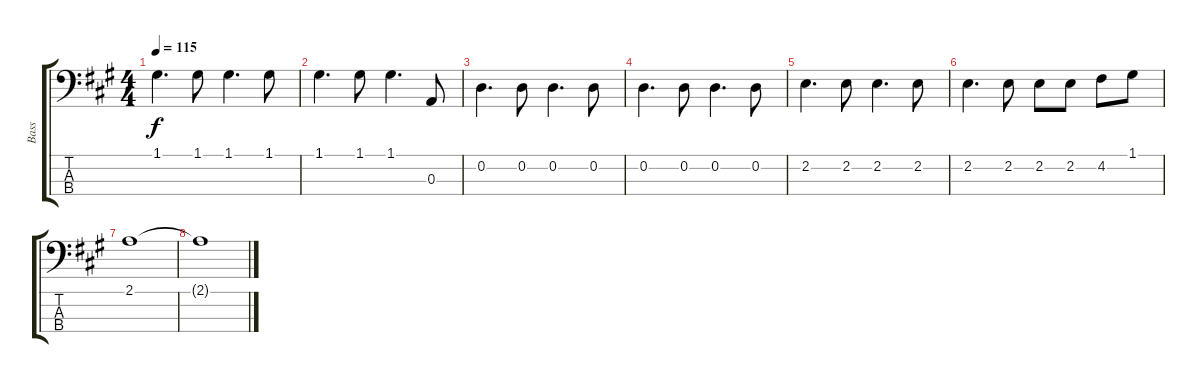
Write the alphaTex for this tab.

\track ("Bass" "Bass") {instrument electricbassfinger}
\staff {score tabs}
\tuning (G2 D2 A1 E1) {hide}
\ts (4 4)
\tempo 115
\clef f4
\ks a
1.1.4{d dy f} 1.1.8 1.1.4{d} 1.1.8 |
1.1.4{d} 1.1.8 1.1.4{d} 0.3.8 |
0.2.4{d} 0.2.8 0.2.4{d} 0.2.8 |
0.2.4{d} 0.2.8 0.2.4{d} 0.2.8 |
2.2.4{d} 2.2.8 2.2.4{d} 2.2.8 |
2.2.4{d} 2.2.8 2.2.8 2.2.8 4.2.8 1.1.8 |
2.1.1{volume 3} |
2.1{t}.1
